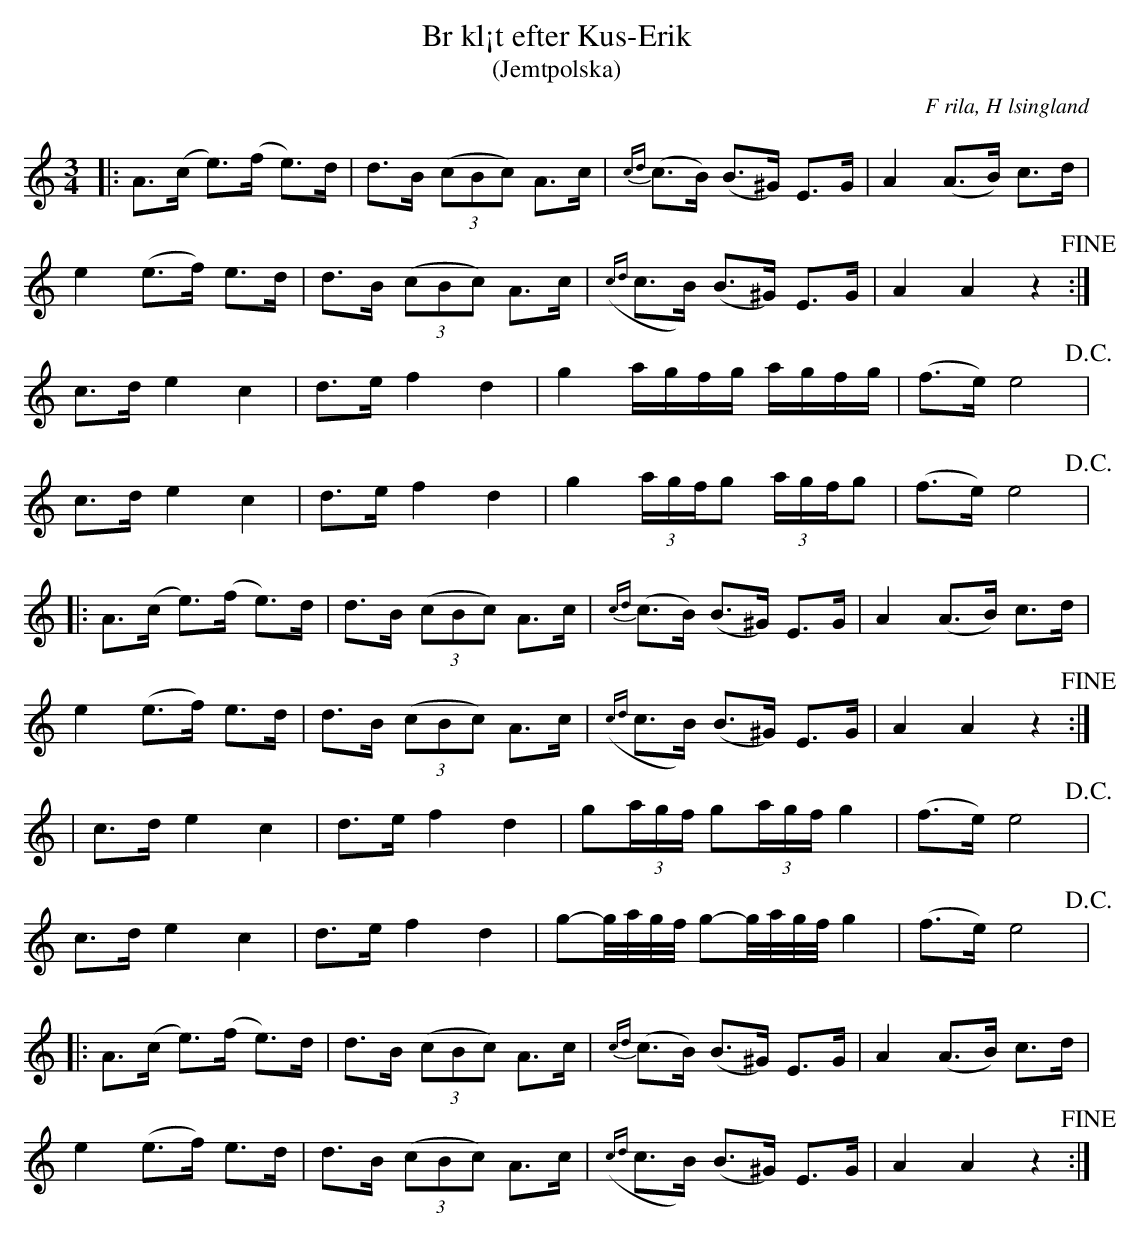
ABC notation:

X:1
T: Br kl¡t efter Kus-Erik
T: (Jemtpolska)
O: F rila, H lsingland
M: 3/4
L: 1/8
K: Am
|:A>(c e>)(f e)>d | d>B ((3cBc) A>c | {cd}(c>B) (B>^G)   E>G      | A2    (A>B) c>d  |
e2   (e>f) e>d  | d>B ((3cBc) A>c | ({cd}c>B)    (B>^G)   E>G      | A2    A2    z2  !fine! :|
K: C
c>d  e2    c2   | d>e f2      d2  | g2        a/g/f/g/ a/g/f/g/ | (f>e) e4 !D.C.!       |
c>d  e2    c2   | d>e f2      d2  | g2        (3a/g/f/g (3a/g/f/g | (f>e) e4 !D.C.!       |
|:A>(c e>)(f e)>d | d>B ((3cBc) A>c | {cd}(c>B) (B>^G)   E>G      | A2    (A>B) c>d  |
e2   (e>f) e>d  | d>B ((3cBc) A>c | ({cd}c>B)    (B>^G)   E>G      | A2    A2    z2  !fine! :|
K: C
|c>d  e2    c2   | d>e f2      d2  | g(3a/g/f/        g(3a/g/f/ g2 | (f>e) e4 !D.C.!       |
c>d  e2    c2   | d>e f2      d2  | g-g//a//g//f//        g-g//a//g//f// g2  | (f>e) e4 !D.C.!       |
|:A>(c e>)(f e)>d | d>B ((3cBc) A>c | {cd}(c>B) (B>^G)   E>G      | A2    (A>B) c>d  |
e2   (e>f) tre>d  | d>B ((3cBc) tA>c | ({cd}c>B)    (B>^G)   E>G      | A2    A2    z2  !fine! :|
